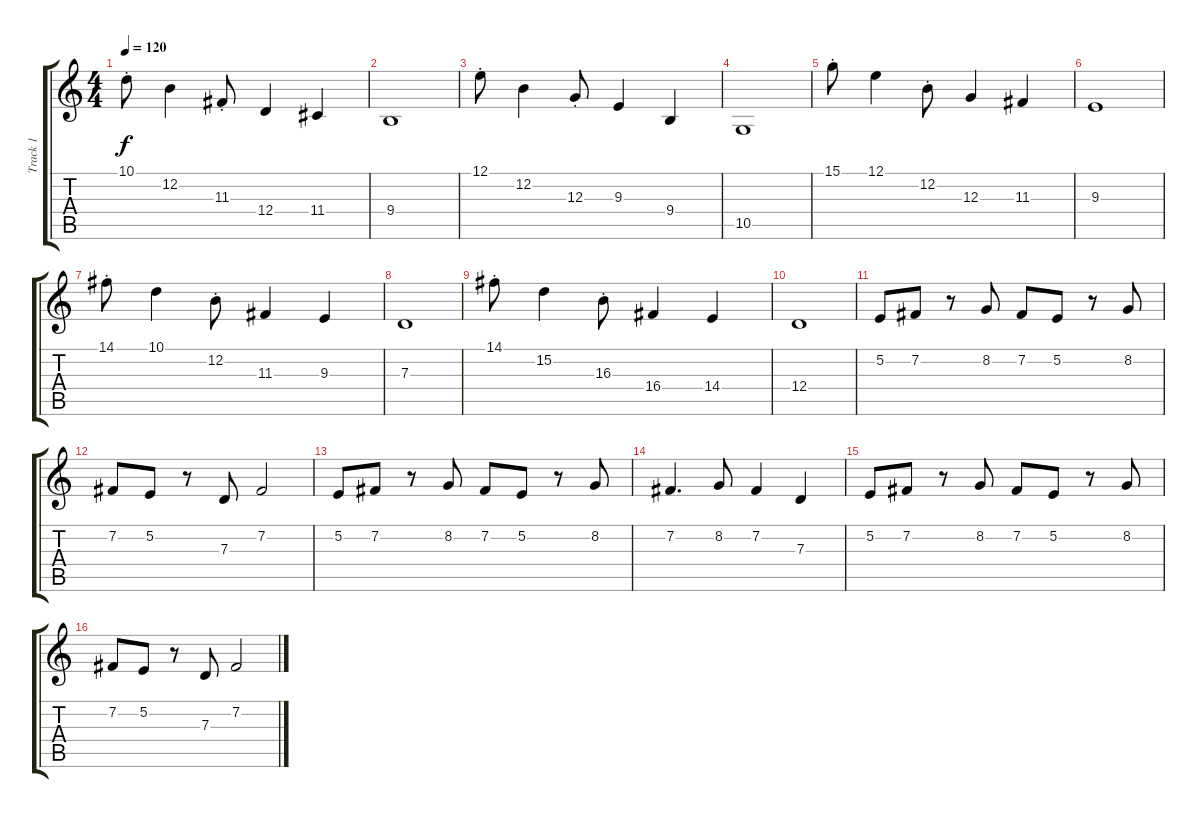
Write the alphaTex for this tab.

\track ("Track 1" "Track 1") {instrument flute}
\staff {score tabs}
\tuning (E4 B3 G3 D3 A2 E2) {hide}
\ts (4 4)
\tempo 120
\clef g2
\ks c
10.1{st}.8{dy f} 12.2.4 11.3{st}.8 12.4.4 11.4.4 |
9.4.1 |
12.1{st}.8 12.2.4 12.3{st}.8 9.3.4 9.4.4 |
10.5.1 |
15.1{st}.8 12.1.4 12.2{st}.8 12.3.4 11.3.4 |
9.3.1 |
14.1{st}.8 10.1.4 12.2{st}.8 11.3.4 9.3.4 |
7.3.1 |
14.1{st}.8 15.2.4 16.3{st}.8 16.4.4 14.4.4 |
12.4.1 |
5.2.8 7.2.8 r.8 8.2.8 7.2.8 5.2.8 r.8 8.2.8 |
7.2.8 5.2.8 r.8 7.3.8 7.2.2 |
5.2.8 7.2.8 r.8 8.2.8 7.2.8 5.2.8 r.8 8.2.8 |
7.2.4{d} 8.2.8 7.2.4 7.3.4 |
5.2.8 7.2.8 r.8 8.2.8 7.2.8 5.2.8 r.8 8.2.8 |
7.2.8 5.2.8 r.8 7.3.8 7.2.2
